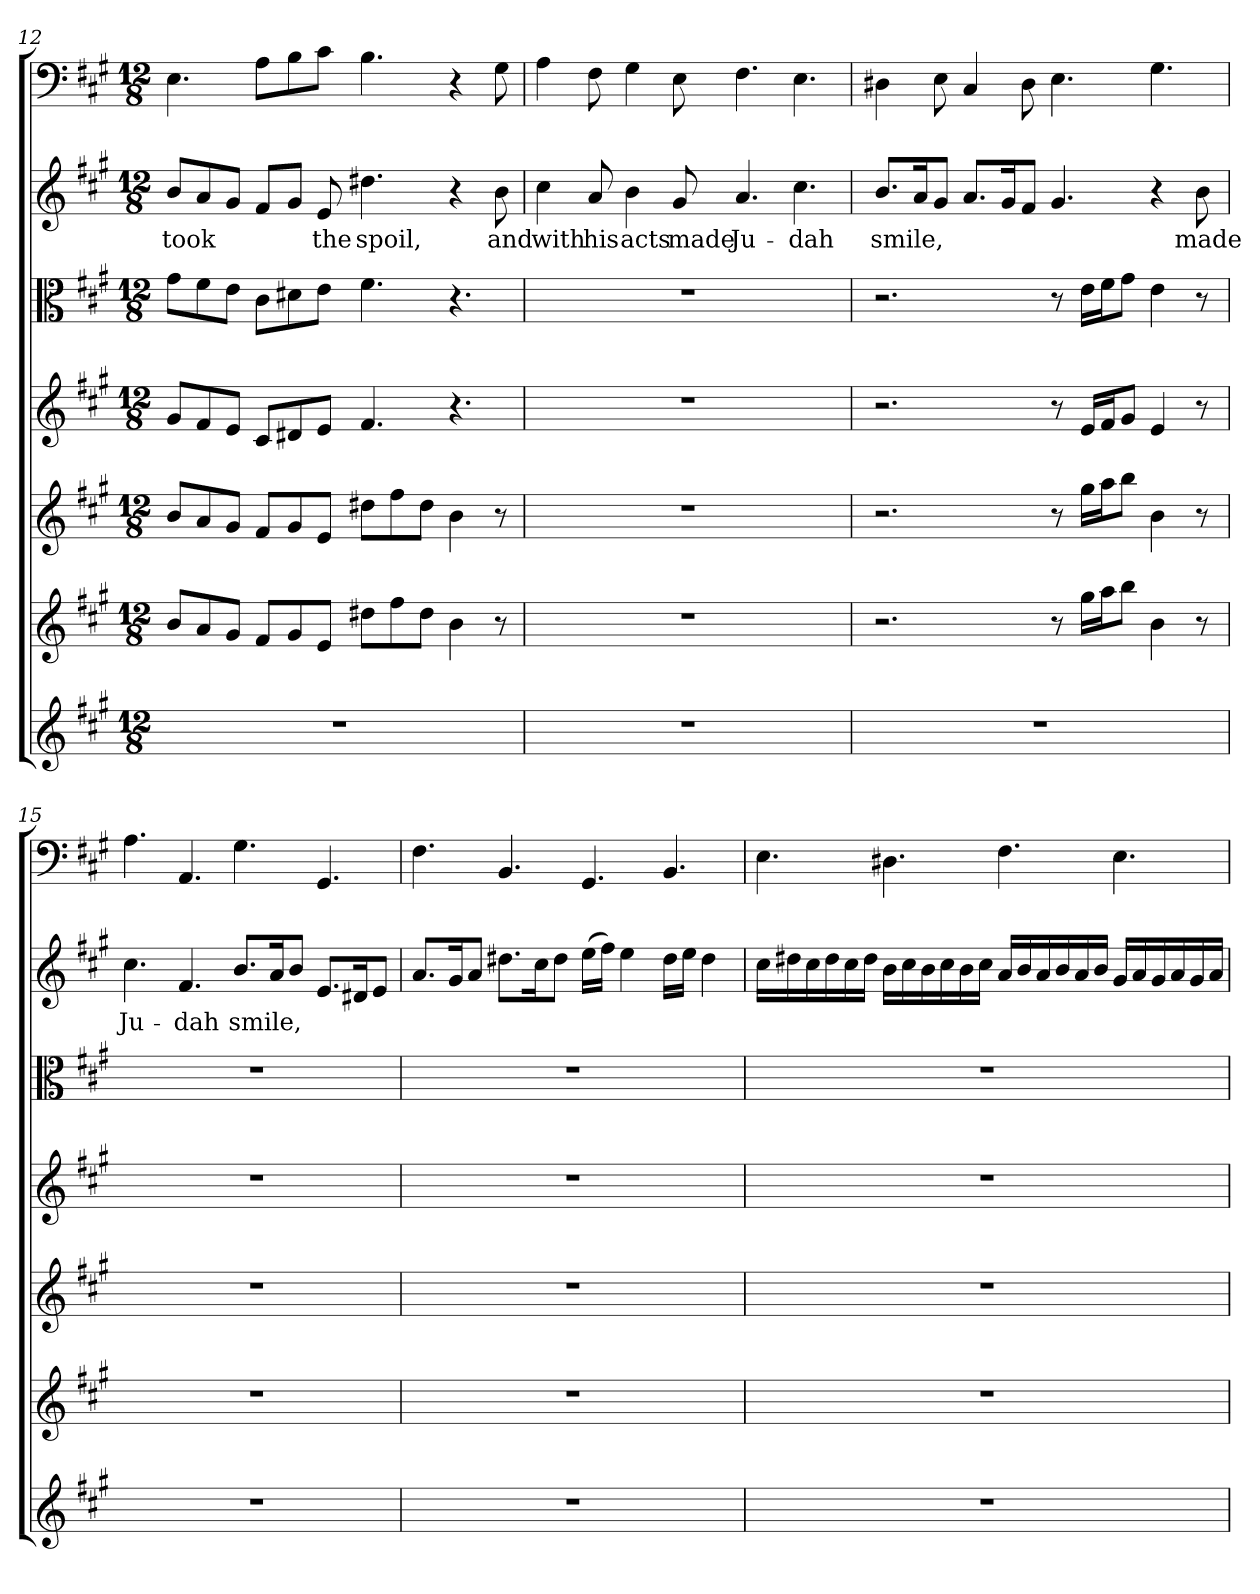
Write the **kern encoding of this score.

**kern	**kern	**kern	**kern	**kern	**kern	**text	**kern
*part7	*part6	*part5	*part4	*part3	*part2	*part2	*part1
*staff7	*staff6	*staff5	*staff4	*staff3	*staff2	*staff2	*staff1
*clefG2	*clefG2	*clefG2	*clefG2	*clefC3	*clefG2	*	*clefF4
*k[f#c#g#]	*k[f#c#g#]	*k[f#c#g#]	*k[f#c#g#]	*k[f#c#g#]	*k[f#c#g#]	*	*k[f#c#g#]
*A:	*A:	*A:	*A:	*A:	*A:	*	*A:
*M12/8	*M12/8	*M12/8	*M12/8	*M12/8	*M12/8	*	*M12/8
=12	=12	=12	=12	=12	=12	=12	=12
1.r	8b/L	8b/L	8g#/L	8g#\L	8b/L	took	4.E\
.	8a/	8a/	8f#/	8f#\	8a/	.	.
.	8g#/J	8g#/J	8e/J	8e\J	8g#/J	.	.
.	8f#/L	8f#/L	8c#/L	8c#\L	8f#/L	.	8A\L
.	8g#/	8g#/	8d#X/	8d#X\	8g#/J	.	8B\
.	8e/J	8e/J	8e/J	8e\J	8e/	the	8c#\J
.	8dd#X\L	8dd#X\L	4.f#/	4.f#\	4.dd#X\	spoil,	4.B\
.	8ff#\	8ff#\	.	.	.	.	.
.	8dd#\J	8dd#\J	.	.	.	.	.
.	4b\	4b\	4.r	4.r	4r	.	4r
.	8r	8r	.	.	8b\	and	8G#\
=13	=13	=13	=13	=13	=13	=13	=13
1.r	1.r	1.r	1.r	1.r	4cc#\	with	4A\
.	.	.	.	.	8a/	his	8F#\
.	.	.	.	.	4b\	acts	4G#\
.	.	.	.	.	8g#/	made	8E\
.	.	.	.	.	4.a/	Ju-	4.F#\
.	.	.	.	.	4.cc#\	-dah	4.E\
=14	=14	=14	=14	=14	=14	=14	=14
1.r	2.r	2.r	2.r	2.r	8.b/L	smile,	4D#X\
.	.	.	.	.	16a/K	.	.
.	.	.	.	.	8g#/J	.	8E\
.	.	.	.	.	8.a/L	.	4C#/
.	.	.	.	.	16g#/K	.	.
.	.	.	.	.	8f#/J	.	8D#\
.	8r	8r	8r	8r	4.g#/	.	4.E\
.	16gg#\LL	16gg#\LL	16e/LL	16e\LL	.	.	.
.	16aa\J	16aa\J	16f#/J	16f#\J	.	.	.
.	8bb\J	8bb\J	8g#/J	8g#\J	.	.	.
.	4b\	4b\	4e/	4e\	4r	.	4.G#\
.	8r	8r	8r	8r	8b\	made	.
=15	=15	=15	=15	=15	=15	=15	=15
1.r	1.r	1.r	1.r	1.r	4.cc#\	Ju-	4.A\
.	.	.	.	.	4.f#/	-dah	4.AA/
.	.	.	.	.	8.b/L	smile,	4.G#\
.	.	.	.	.	16a/K	.	.
.	.	.	.	.	8b/J	.	.
.	.	.	.	.	8.e/L	.	4.GG#/
.	.	.	.	.	16d#X/K	.	.
.	.	.	.	.	8e/J	.	.
=16	=16	=16	=16	=16	=16	=16	=16
1.r	1.r	1.r	1.r	1.r	8.a/L	.	4.F#\
.	.	.	.	.	16g#/K	.	.
.	.	.	.	.	8a/J	.	.
.	.	.	.	.	8.dd#X\L	.	4.BB/
.	.	.	.	.	16cc#\K	.	.
.	.	.	.	.	8dd#\J	.	.
.	.	.	.	.	(16ee\LL	.	4.GG#/
.	.	.	.	.	16ff#\JJ)	.	.
.	.	.	.	.	4ee\	.	.
.	.	.	.	.	16dd#\LL	.	4.BB/
.	.	.	.	.	16ee\JJ	.	.
.	.	.	.	.	4dd#\	.	.
=17	=17	=17	=17	=17	=17	=17	=17
1.r	1.r	1.r	1.r	1.r	16cc#\LL	.	4.E\
.	.	.	.	.	16dd#X\	.	.
.	.	.	.	.	16cc#\	.	.
.	.	.	.	.	16dd#\	.	.
.	.	.	.	.	16cc#\	.	.
.	.	.	.	.	16dd#\JJ	.	.
.	.	.	.	.	16b\LL	.	4.D#X\
.	.	.	.	.	16cc#\	.	.
.	.	.	.	.	16b\	.	.
.	.	.	.	.	16cc#\	.	.
.	.	.	.	.	16b\	.	.
.	.	.	.	.	16cc#\JJ	.	.
.	.	.	.	.	16a/LL	.	4.F#\
.	.	.	.	.	16b/	.	.
.	.	.	.	.	16a/	.	.
.	.	.	.	.	16b/	.	.
.	.	.	.	.	16a/	.	.
.	.	.	.	.	16b/JJ	.	.
.	.	.	.	.	16g#/LL	.	4.E\
.	.	.	.	.	16a/	.	.
.	.	.	.	.	16g#/	.	.
.	.	.	.	.	16a/	.	.
.	.	.	.	.	16g#/	.	.
.	.	.	.	.	16a/JJ	.	.
=	=	=	=	=	=	=	=
*-	*-	*-	*-	*-	*-	*-	*-
